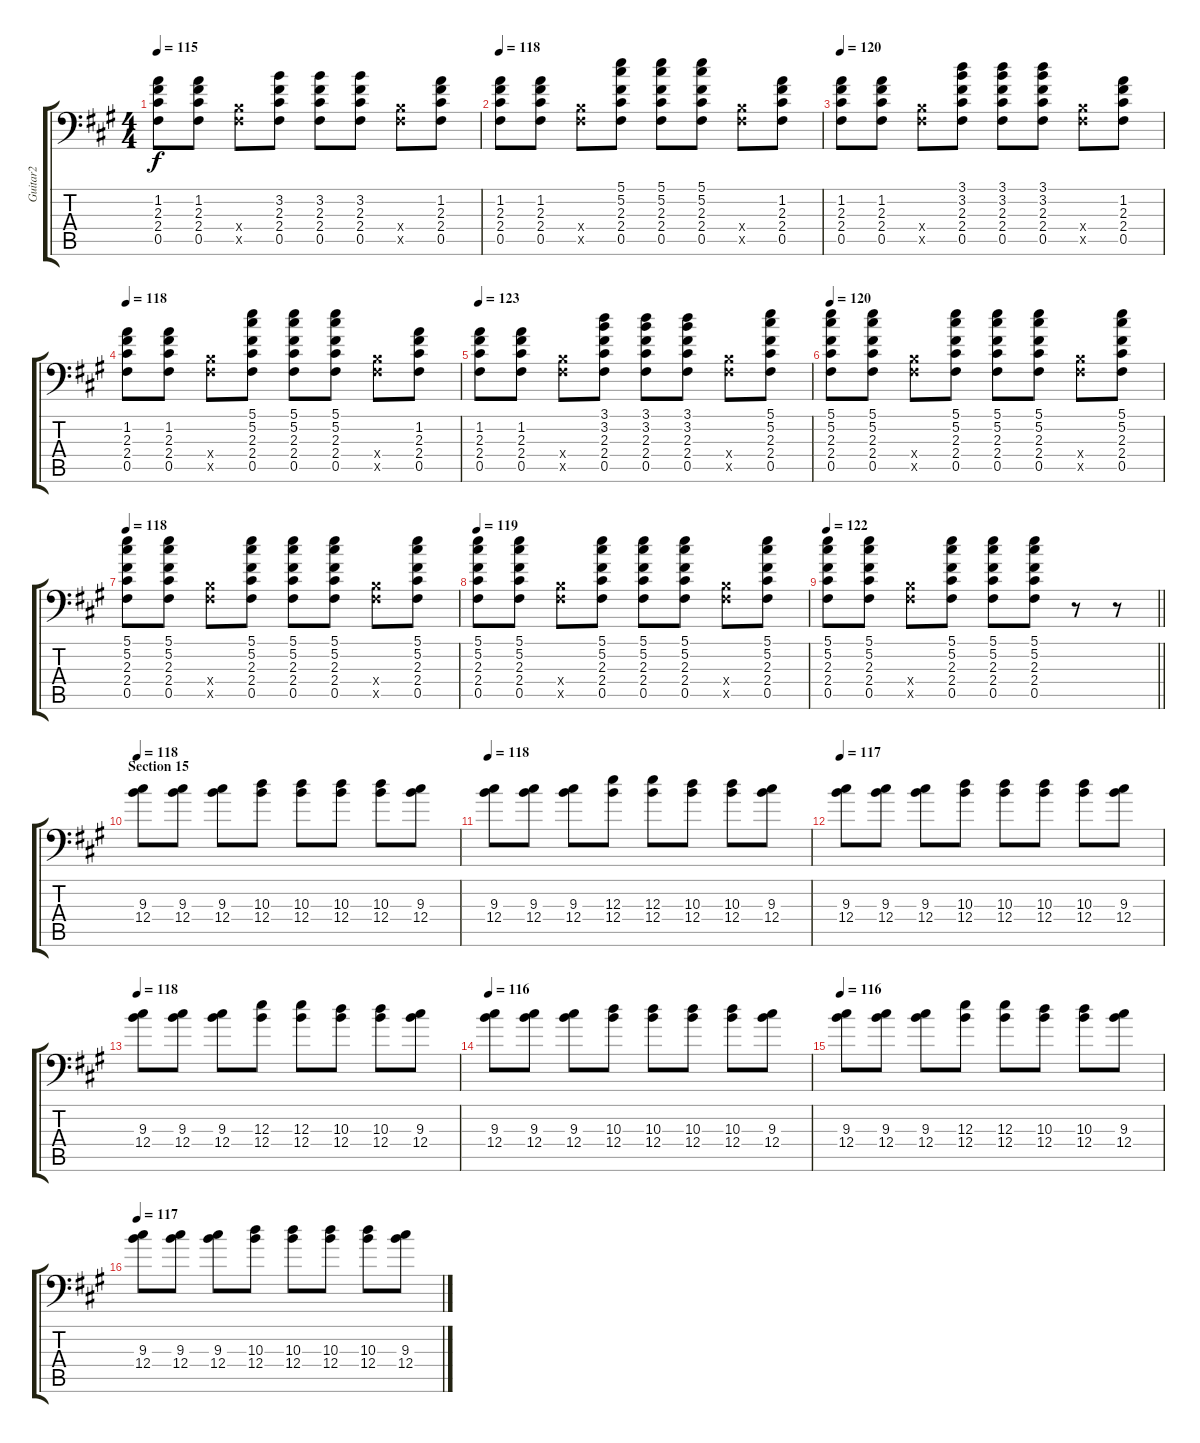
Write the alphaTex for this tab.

\track ("Guitar2" "Guitar2") {instrument overdrivenguitar}
\staff {score tabs}
\tuning (B3 Ab3 E3 B2 Gb2 Gb1) {hide}
\ts (4 4)
\tempo 115
\clef f4
\ks f#minor
(1.2 2.3 2.4 0.5).8{dy f} (1.2 2.3 2.4 0.5).8 (0.4{x} 0.5{x}).8 (3.2 2.3 2.4 0.5).8 (3.2 2.3 2.4 0.5).8 (3.2 2.3 2.4 0.5).8 (0.4{x} 0.5{x}).8 (1.2 2.3 2.4 0.5).8 |
\tempo 118
(1.2 2.3 2.4 0.5).8 (1.2 2.3 2.4 0.5).8 (0.4{x} 0.5{x}).8 (5.1 5.2 2.3 2.4 0.5).8 (5.1 5.2 2.3 2.4 0.5).8 (5.1 5.2 2.3 2.4 0.5).8 (0.4{x} 0.5{x}).8 (1.2 2.3 2.4 0.5).8 |
\tempo 120
(1.2 2.3 2.4 0.5).8 (1.2 2.3 2.4 0.5).8 (0.4{x} 0.5{x}).8 (3.1 3.2 2.3 2.4 0.5).8 (3.1 3.2 2.3 2.4 0.5).8 (3.1 3.2 2.3 2.4 0.5).8 (0.4{x} 0.5{x}).8 (1.2 2.3 2.4 0.5).8 |
\tempo 118
(1.2 2.3 2.4 0.5).8 (1.2 2.3 2.4 0.5).8 (0.4{x} 0.5{x}).8 (5.1 5.2 2.3 2.4 0.5).8 (5.1 5.2 2.3 2.4 0.5).8 (5.1 5.2 2.3 2.4 0.5).8 (0.4{x} 0.5{x}).8 (1.2 2.3 2.4 0.5).8 |
\tempo 123
(1.2 2.3 2.4 0.5).8 (1.2 2.3 2.4 0.5).8 (0.4{x} 0.5{x}).8 (3.1 3.2 2.3 2.4 0.5).8 (3.1 3.2 2.3 2.4 0.5).8 (3.1 3.2 2.3 2.4 0.5).8 (0.4{x} 0.5{x}).8 (5.1 5.2 2.3 2.4 0.5).8 |
\tempo 120
(5.1 5.2 2.3 2.4 0.5).8 (5.1 5.2 2.3 2.4 0.5).8 (0.4{x} 0.5{x}).8 (5.1 5.2 2.3 2.4 0.5).8 (5.1 5.2 2.3 2.4 0.5).8 (5.1 5.2 2.3 2.4 0.5).8 (0.4{x} 0.5{x}).8 (5.1 5.2 2.3 2.4 0.5).8 |
\tempo 118
(5.1 5.2 2.3 2.4 0.5).8 (5.1 5.2 2.3 2.4 0.5).8 (0.4{x} 0.5{x}).8 (5.1 5.2 2.3 2.4 0.5).8 (5.1 5.2 2.3 2.4 0.5).8 (5.1 5.2 2.3 2.4 0.5).8 (0.4{x} 0.5{x}).8 (5.1 5.2 2.3 2.4 0.5).8 |
\tempo 119
(5.1 5.2 2.3 2.4 0.5).8 (5.1 5.2 2.3 2.4 0.5).8 (0.4{x} 0.5{x}).8 (5.1 5.2 2.3 2.4 0.5).8 (5.1 5.2 2.3 2.4 0.5).8 (5.1 5.2 2.3 2.4 0.5).8 (0.4{x} 0.5{x}).8 (5.1 5.2 2.3 2.4 0.5).8 |
\tempo 122
\barLineRight lightlight
(5.1 5.2 2.3 2.4 0.5).8 (5.1 5.2 2.3 2.4 0.5).8 (0.4{x} 0.5{x}).8 (5.1 5.2 2.3 2.4 0.5).8 (5.1 5.2 2.3 2.4 0.5).8 (5.1 5.2 2.3 2.4 0.5).8 r.8 r.8 |
\section ("" "Section 15")
\tempo 118
(9.3 12.4).8{volume 8} (9.3 12.4).8 (9.3 12.4).8 (10.3 12.4).8 (10.3 12.4).8 (10.3 12.4).8 (10.3 12.4).8 (9.3 12.4).8 |
\tempo 118
(9.3 12.4).8 (9.3 12.4).8 (9.3 12.4).8 (12.3 12.4).8 (12.3 12.4).8 (10.3 12.4).8 (10.3 12.4).8 (9.3 12.4).8 |
\tempo 117
(9.3 12.4).8 (9.3 12.4).8 (9.3 12.4).8 (10.3 12.4).8 (10.3 12.4).8 (10.3 12.4).8 (10.3 12.4).8 (9.3 12.4).8 |
\tempo 118
(9.3 12.4).8 (9.3 12.4).8 (9.3 12.4).8 (12.3 12.4).8 (12.3 12.4).8 (10.3 12.4).8 (10.3 12.4).8 (9.3 12.4).8 |
\tempo 116
(9.3 12.4).8 (9.3 12.4).8 (9.3 12.4).8 (10.3 12.4).8 (10.3 12.4).8 (10.3 12.4).8 (10.3 12.4).8 (9.3 12.4).8 |
\tempo 116
(9.3 12.4).8 (9.3 12.4).8 (9.3 12.4).8 (12.3 12.4).8 (12.3 12.4).8 (10.3 12.4).8 (10.3 12.4).8 (9.3 12.4).8 |
\tempo 117
(9.3 12.4).8 (9.3 12.4).8 (9.3 12.4).8 (10.3 12.4).8 (10.3 12.4).8 (10.3 12.4).8 (10.3 12.4).8 (9.3 12.4).8
